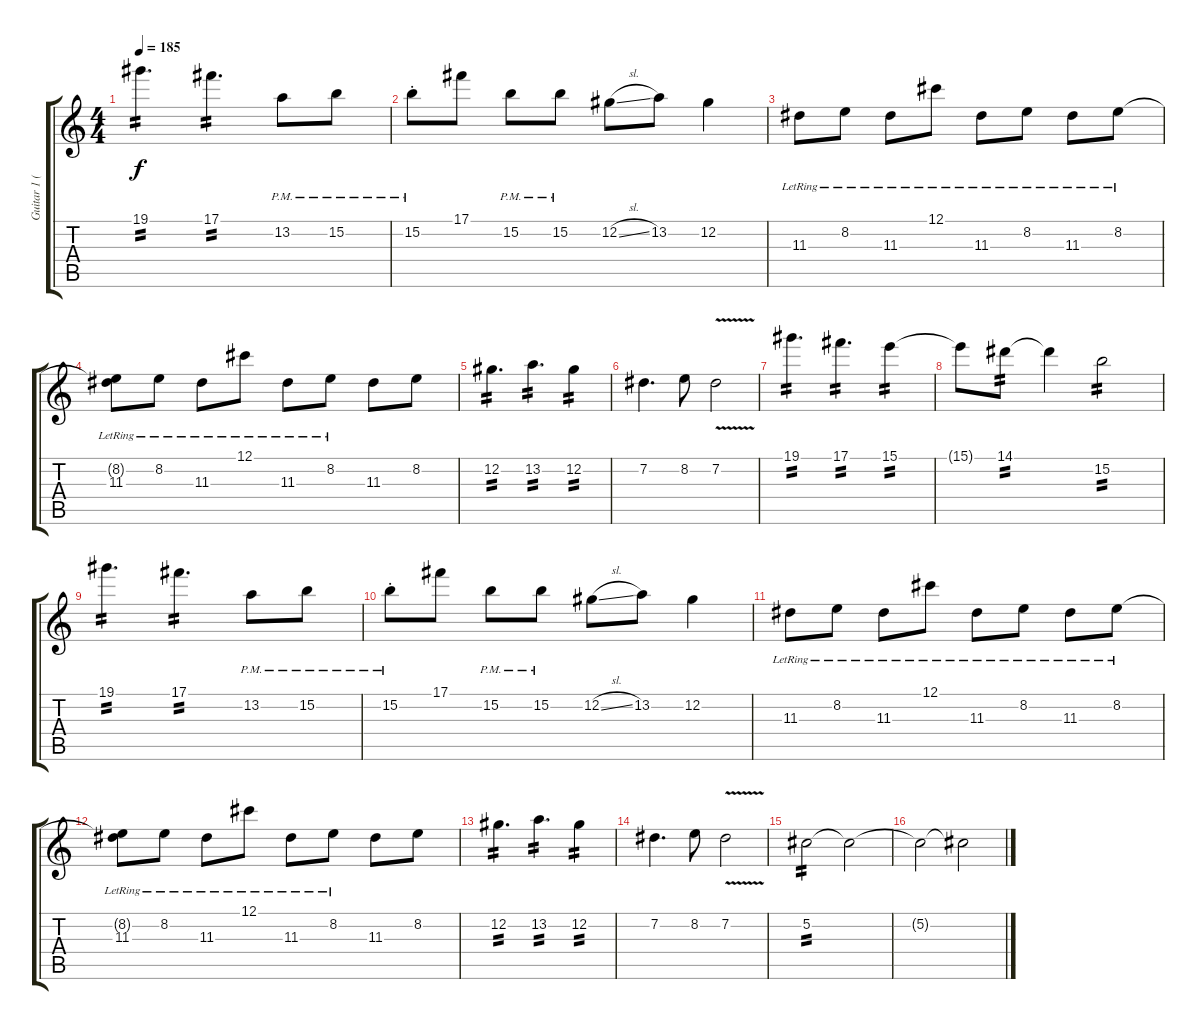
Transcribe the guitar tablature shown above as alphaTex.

\track ("Guitar 1 (Cran)" "Guitar 1 (") {instrument distortionguitar}
\staff {score tabs}
\tuning (Db4 Ab3 E3 B2 Gb2 B1) {hide}
\ts (4 4)
\tempo 185
\clef g2
\ks c
19.1.4{d tp 2 dy f} 17.1.4{d tp 2} 13.2{pm}.8 15.2{pm}.8 |
15.2{pm st}.8 17.1.8 15.2{pm}.8 15.2{pm}.8 12.2{sl}.8 13.2.8 12.2.4 |
11.3{lr}.8 8.2{lr}.8 11.3{lr}.8 12.1{lr}.8 11.3{lr}.8 8.2{lr}.8 11.3{lr}.8 8.2{lr}.8 |
(8.2{t} 11.3{lr}).8 8.2{lr}.8 11.3{lr}.8 12.1{lr}.8 11.3{lr}.8 8.2{lr}.8 11.3.8 8.2.8 |
12.2.4{d tp 2} 13.2.4{d tp 2} 12.2.4{tp 2} |
7.2.4{d} 8.2.8 7.2{v}.2 |
19.1.4{d tp 2} 17.1.4{d tp 2} 15.1.4{tp 2} |
15.1{t}.8 14.1.8{tp 2} 14.1{t}.4 15.2.2{tp 2} |
19.1.4{d tp 2} 17.1.4{d tp 2} 13.2{pm}.8 15.2{pm}.8 |
15.2{pm st}.8 17.1.8 15.2{pm}.8 15.2{pm}.8 12.2{sl}.8 13.2.8 12.2.4 |
11.3{lr}.8 8.2{lr}.8 11.3{lr}.8 12.1{lr}.8 11.3{lr}.8 8.2{lr}.8 11.3{lr}.8 8.2{lr}.8 |
(8.2{t} 11.3{lr}).8 8.2{lr}.8 11.3{lr}.8 12.1{lr}.8 11.3{lr}.8 8.2{lr}.8 11.3.8 8.2.8 |
12.2.4{d tp 2} 13.2.4{d tp 2} 12.2.4{tp 2} |
7.2.4{d} 8.2.8 7.2{v}.2 |
5.2.2{tp 2 volume 0} 5.2{t}.2 |
5.2{t}.2 5.2{t}.2
